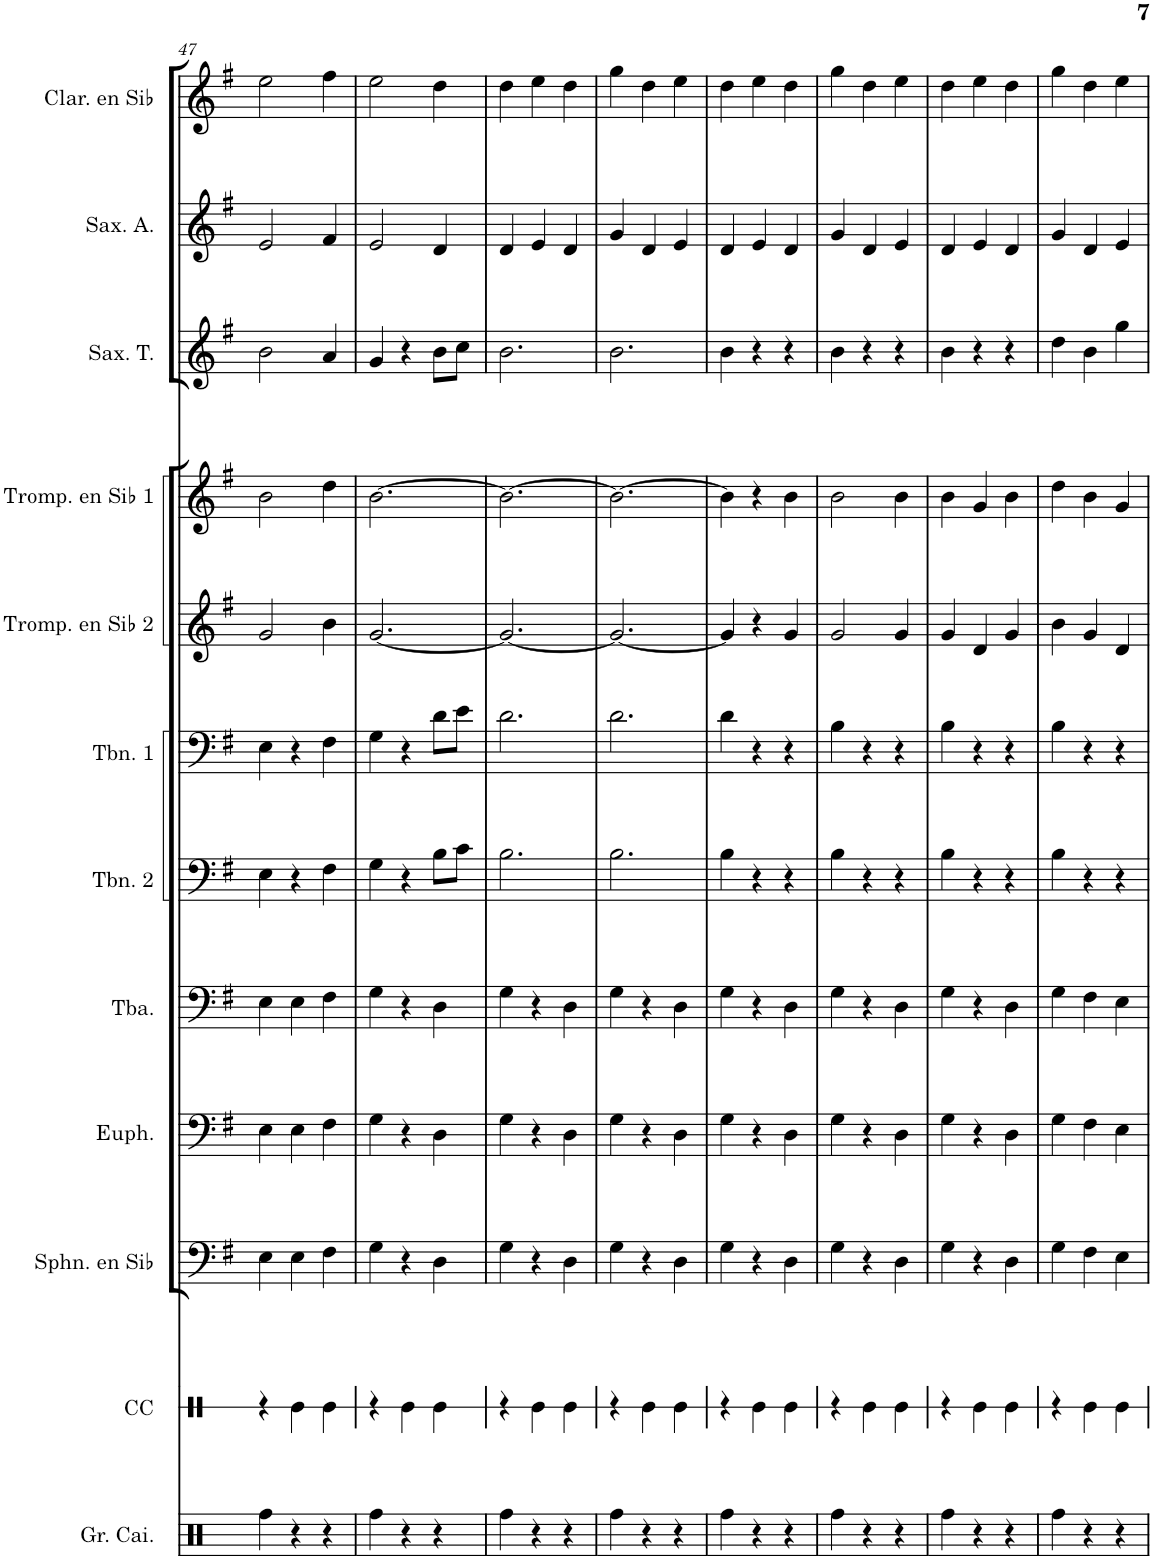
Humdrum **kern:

**kern	**kern	**kern	**kern	**kern	**kern	**kern	**kern	**kern	**kern	**kern	**kern
*part12	*part11	*part10	*part9	*part8	*part7	*part6	*part5	*part4	*part3	*part2	*part1
*staff12	*staff11	*staff10	*staff9	*staff8	*staff7	*staff6	*staff5	*staff4	*staff3	*staff2	*staff1
*I"Grosses caisses	*I"Caisse claire	*I"Sousaphone en Sib	*I"Euphonium	*I"Tuba	*I"Trombone 2	*I"Trombone 1	*I"Trompette en Sib 2	*I"Trompette en Sib 1	*I"Saxophone Ténor	*I"Saxophone Alto	*I"Clarinette en Sib
*I'Gr. Cai.	*I'CC	*I'Sphn. en Sib	*I'Euph.	*I'Tba.	*I'Tbn. 2	*I'Tbn. 1	*I'Tromp. en Sib 2	*I'Tromp. en Sib 1	*I'Sax. T.	*I'Sax. A.	*I'Clar. en Sib
!!LO:PB:g=z
*clefX	*clefX	*clefF4	*clefF4	*clefF4	*clefF4	*clefF4	*clefG2	*clefG2	*clefG2	*clefG2	*clefG2
*	*	*Trd7c12	*	*	*	*	*Trd1c2	*Trd1c2	*Trd7c12	*Trd5c9	*Trd1c2
*k[]	*k[]	*k[f#]	*k[f#]	*k[f#]	*k[f#]	*k[f#]	*k[f#]	*k[f#]	*k[f#]	*k[f#]	*k[f#]
*M3/4	*M3/4	*M3/4	*M3/4	*M3/4	*M3/4	*M3/4	*M3/4	*M3/4	*M3/4	*M3/4	*M3/4
=47	=47	=47	=47	=47	=47	=47	=47	=47	=47	=47	=47
4Rff\	4r	4E\	4E\	4E\	4E\	4E\	2g/	2b\	2b\	2e/	2ee\
4r	4Re\	4E\	4E\	4E\	4r	4r	.	.	.	.	.
4r	4Re\	4F#\	4F#\	4F#\	4F#\	4F#\	4b\	4dd\	4a/	4f#/	4ff#\
=48	=48	=48	=48	=48	=48	=48	=48	=48	=48	=48	=48
4Rff\	4r	4G\	4G\	4G\	4G\	4G\	[2.g/	[2.b\	4g/	2e/	2ee\
4r	4Re\	4r	4r	4r	4r	4r	.	.	4r	.	.
4r	4Re\	4D\	4D\	4D\	8B\L	8d\L	.	.	8b\L	4d/	4dd\
.	.	.	.	.	8c\J	8e\J	.	.	8cc\J	.	.
=49	=49	=49	=49	=49	=49	=49	=49	=49	=49	=49	=49
4Rff\	4r	4G\	4G\	4G\	2.B\	2.d\	2.g/_	2.b\_	2.b\	4d/	4dd\
4r	4Re\	4r	4r	4r	.	.	.	.	.	4e/	4ee\
4r	4Re\	4D\	4D\	4D\	.	.	.	.	.	4d/	4dd\
=50	=50	=50	=50	=50	=50	=50	=50	=50	=50	=50	=50
4Rff\	4r	4G\	4G\	4G\	2.B\	2.d\	2.g/_	2.b\_	2.b\	4g/	4gg\
4r	4Re\	4r	4r	4r	.	.	.	.	.	4d/	4dd\
4r	4Re\	4D\	4D\	4D\	.	.	.	.	.	4e/	4ee\
=51	=51	=51	=51	=51	=51	=51	=51	=51	=51	=51	=51
4Rff\	4r	4G\	4G\	4G\	4B\	4d\	4g/]	4b\]	4b\	4d/	4dd\
4r	4Re\	4r	4r	4r	4r	4r	4r	4r	4r	4e/	4ee\
4r	4Re\	4D\	4D\	4D\	4r	4r	4g/	4b\	4r	4d/	4dd\
=52	=52	=52	=52	=52	=52	=52	=52	=52	=52	=52	=52
4Rff\	4r	4G\	4G\	4G\	4B\	4B\	2g/	2b\	4b\	4g/	4gg\
4r	4Re\	4r	4r	4r	4r	4r	.	.	4r	4d/	4dd\
4r	4Re\	4D\	4D\	4D\	4r	4r	4g/	4b\	4r	4e/	4ee\
=53	=53	=53	=53	=53	=53	=53	=53	=53	=53	=53	=53
4Rff\	4r	4G\	4G\	4G\	4B\	4B\	4g/	4b\	4b\	4d/	4dd\
4r	4Re\	4r	4r	4r	4r	4r	4d/	4g/	4r	4e/	4ee\
4r	4Re\	4D\	4D\	4D\	4r	4r	4g/	4b\	4r	4d/	4dd\
=54	=54	=54	=54	=54	=54	=54	=54	=54	=54	=54	=54
4Rff\	4r	4G\	4G\	4G\	4B\	4B\	4b\	4dd\	4dd\	4g/	4gg\
4r	4Re\	4F#\	4F#\	4F#\	4r	4r	4g/	4b\	4b\	4d/	4dd\
4r	4Re\	4E\	4E\	4E\	4r	4r	4d/	4g/	4gg\	4e/	4ee\
=	=	=	=	=	=	=	=	=	=	=	=
*-	*-	*-	*-	*-	*-	*-	*-	*-	*-	*-	*-
